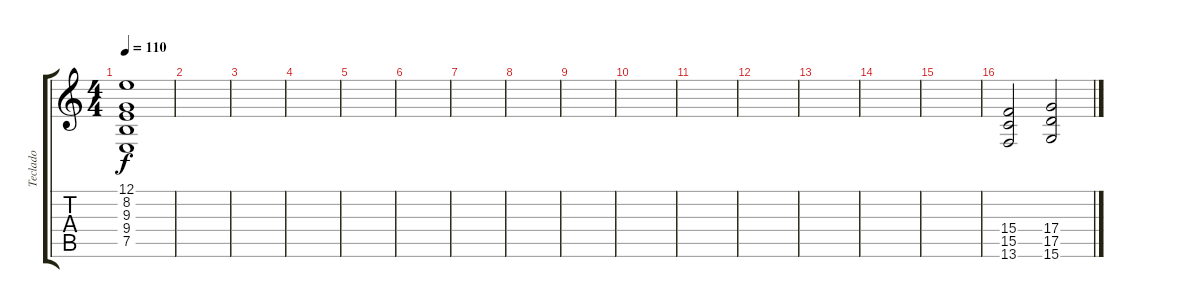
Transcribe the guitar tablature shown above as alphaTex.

\track ("Teclado" "Teclado") {instrument stringensemble1}
\staff {score tabs}
\tuning (E4 B3 G3 D3 A2 E2) {hide}
\ts (4 4)
\tempo 110
\clef g2
\ks c
(12.1{t} 8.2{t} 9.3{t} 9.4{t} 7.5{t}).1{dy f} |
|
|
|
|
|
|
|
|
|
|
|
|
|
|
(15.4 15.5 13.6).2{instrument stringensemble1} (17.4 17.5 15.6).2
